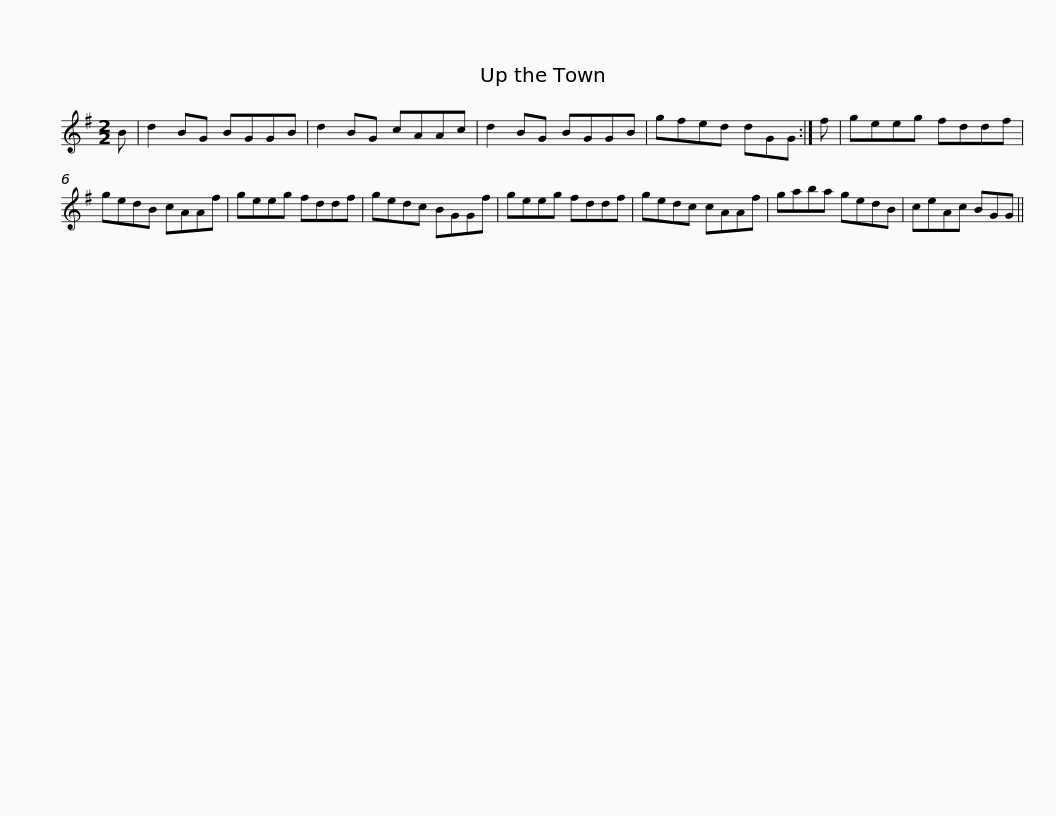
X:1
L:1/8
M:2/2
I:linebreak $
K:G
V:1 treble
V:1
 B | d2 BG BGGB | d2 BG cAAc | d2 BG BGGB | gfed dGG :| %5
 f | geeg fddf |$ gedB cAAf | geeg fddf | gedc BGGf | %10
 geeg fddf | gedc cAAf |$ gaba gedB | ceAc BGG || %14
